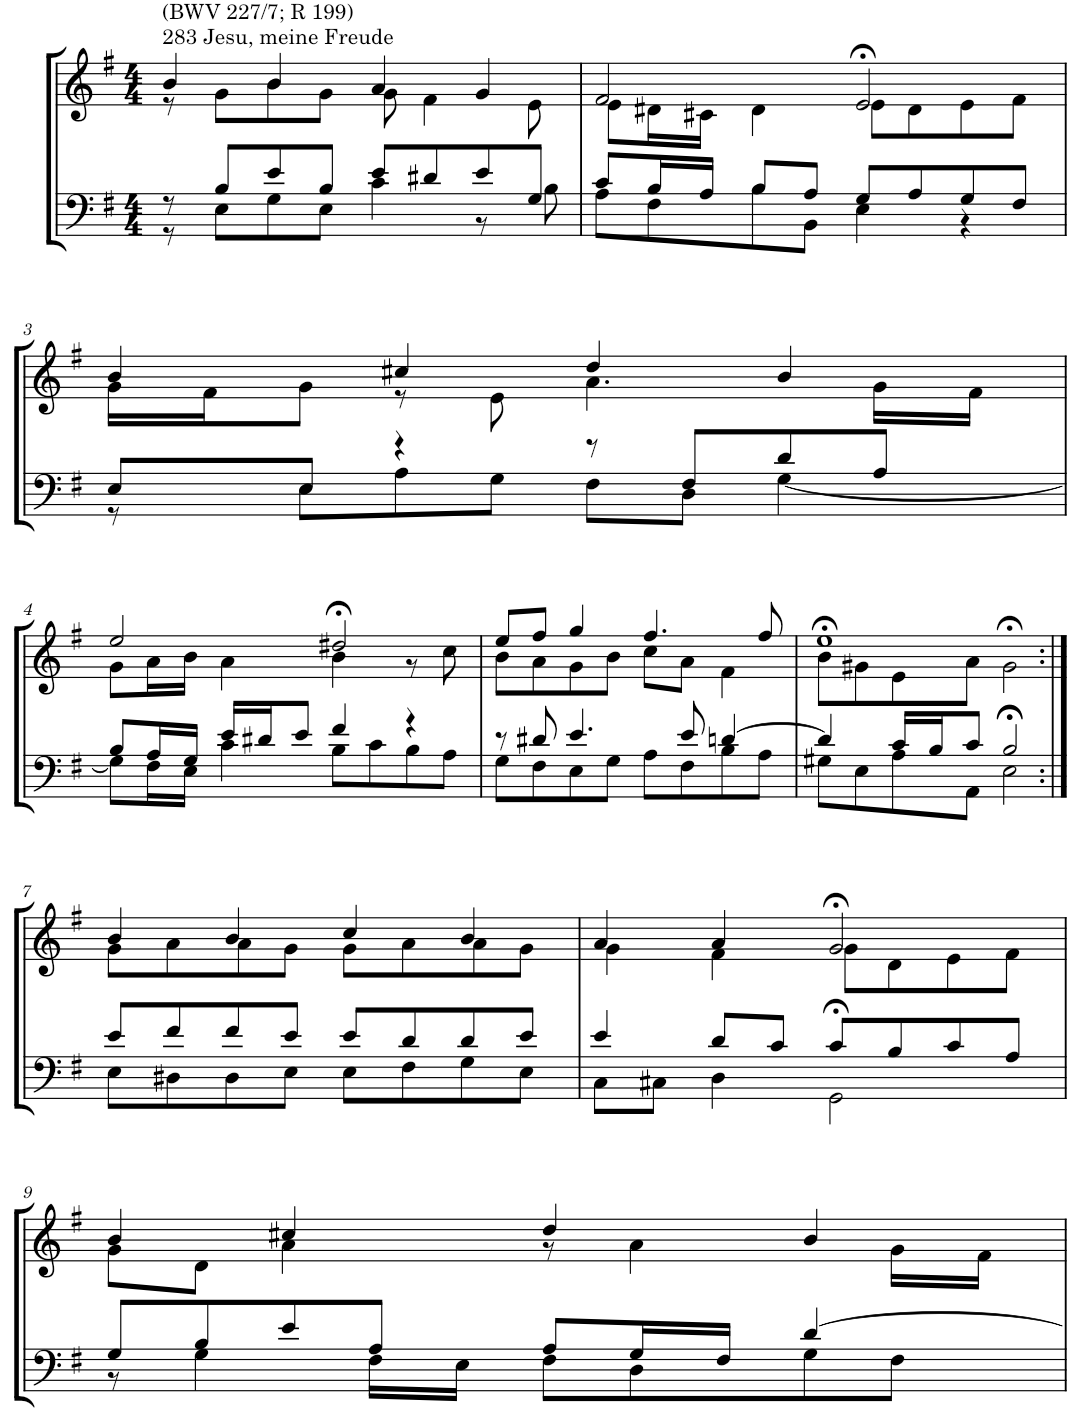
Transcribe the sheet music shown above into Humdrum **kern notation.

**kern	**kern
*part2	*part1
*staff2	*staff1
*I"Tenor/Baß	*I"Sopran/Alt
*clefF4	*clefG2
*k[f#]	*k[f#]
*M4/4	*M4/4
=1	=1
*^	*^
!	!	!LO:TX:a:t=283 Jesu, meine Freude	!
!	!	!LO:TX:a:t=(BWV 227/7; R 199)	!
8r	8r	4b/	8r
8B/L	8E\L	.	8g\L
8e/	8G\	4b/	8b\
8B/J	8E\J	.	8g\J
8e/L	4c\	4a/	8g\
8d#X/	.	.	4f#\
8e/	8r	4g/	.
8G/J	8B\	.	8e\
=2	=2	=2	=2
8c/L	8A\L	2f#/	8e\L
16B/L	8F#\	.	16d#X\L
16A/JJ	.	.	16c#X\JJ
8B/L	8B\	.	4d#\
8A/J	8BB\J	.	.
8G/L	4E\	2e>/	8e\L
8A/	.	.	8d#\
8G/	4r	.	8e\
8F#/J	.	.	8f#\J
!!LO:LB:g=z	!!
=3	=3	=3	=3
8E/L	8r	4b/	16g\LL
.	.	.	16f#\J
8E/J	8E\L	.	8g\J
4r	8A\	4cc#X/	8r
.	8G\J	.	8e\
8r	8F#\L	4dd/	4.a\
8F#/L	8D\J	.	.
8d/	[4G\	4b/	.
8A/J	.	.	16g\LL
.	.	.	16f#\JJ
!!LO:LB:g=z	!!
=4	=4	=4	=4
8B/L	8G\L]	2ee/	8g\L
16A/L	16F#\L	.	16a\L
16G/JJ	16E\JJ	.	16b\JJ
16e/LL	4c\	.	4a\
16d#X/J	.	.	.
8e/J	.	.	.
4f#/	8B\L	2dd#X>/	4b\
.	8c\	.	.
4r	8B\	.	8r
.	8A\J	.	8cc\
=5	=5	=5	=5
8r	8G\L	8ee/L	8b\L
8d#X/	8F#\	8ff#/J	8a\
4.e/	8E\	4gg/	8g\
.	8G\J	.	8b\J
.	8A\L	4.ff#/	8cc\L
8e/	8F#\	.	8a\J
[4dn/	8B\	.	4f#\
.	8A\J	8ff#/	.
=6	=6	=6	=6
4d/]	8G#X\L	1ee>	8b\L
.	8E\	.	8g#X\
16c/LL	8A\	.	8e\
16B/J	.	.	.
8c/J	8AA\J	.	8a\J
2B>/	2E>\	.	2g#>\
!!LO:LB:g=z	!!
=7:|!	=7:|!	=7:|!	=7:|!
8e/L	8E\L	4b/	8g\L
8f#/	8D#X\	.	8a\
8f#/	8D#\	4b/	8a\
8e/J	8E\J	.	8g\J
8e/L	8E\L	4cc/	8g\L
8d/	8F#\	.	8a\
8d/	8G\	4b/	8a\
8e/J	8E\J	.	8g\J
=8	=8	=8	=8
4e/	8C\L	4a/	4g\
.	8C#X\J	.	.
8d/L	4D\	4a/	4f#\
8c/J	.	.	.
8c/L	2GG>\	2g>/	8g\L
8B/	.	.	8d\
8c/	.	.	8e\
8A/J	.	.	8f#\J
!!LO:LB:g=z	!!
=9	=9	=9	=9
8G/L	8r	4b/	8g\L
8B/	4G\	.	8d\J
8e/	.	4cc#X/	4a\
8A/J	16F#\LL	.	.
.	16E\JJ	.	.
8A/L	8F#\L	4dd/	8r
16G/L	8D\	.	4a\
16F#/JJ	.	.	.
[4d/	8G\	4b/	.
.	8F#\J	.	16g\LL
.	.	.	16f#\JJ
*v	*v	*	*
*	*v	*v
=	=
*-	*-
